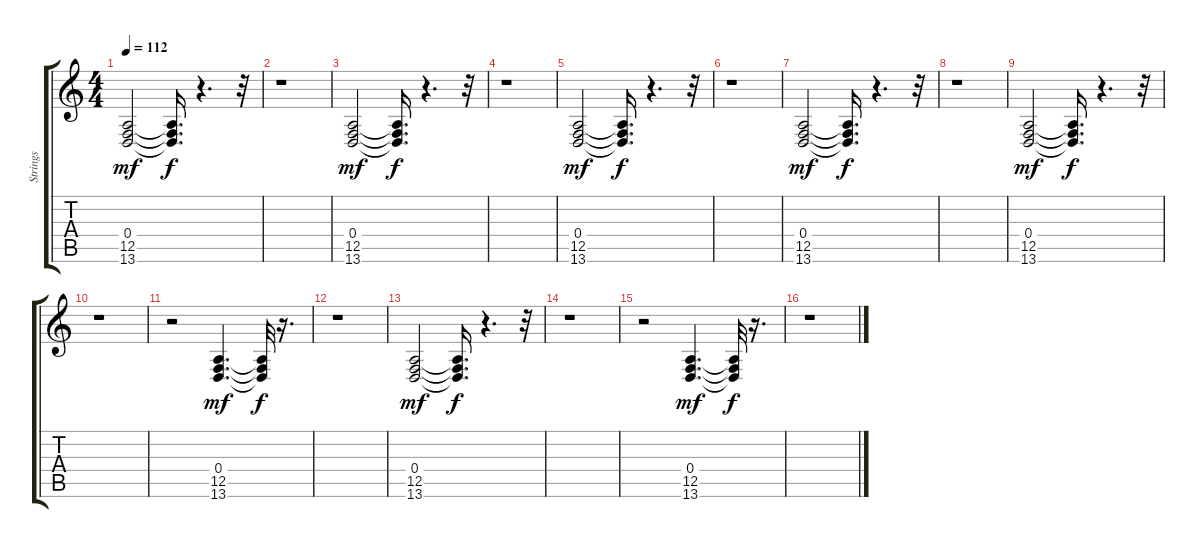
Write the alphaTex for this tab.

\track ("Strings" "Strings") {instrument synthstrings1}
\staff {score tabs}
\tuning (E4 B3 G3 D3 A2 E2) {hide}
\ts (4 4)
\tempo 112
\clef g2
\ks c
(0.4 12.5 13.6).2{dy mf} (0.4{t} 12.5{t} 13.6{t}).16{d dy f} r.4{d} r.32 |
r.1 |
(0.4 12.5 13.6).2{dy mf} (0.4{t} 12.5{t} 13.6{t}).16{d dy f} r.4{d} r.32 |
r.1 |
(0.4 12.5 13.6).2{dy mf} (0.4{t} 12.5{t} 13.6{t}).16{d dy f} r.4{d} r.32 |
r.1 |
(0.4 12.5 13.6).2{dy mf} (0.4{t} 12.5{t} 13.6{t}).16{d dy f} r.4{d} r.32 |
r.1 |
(0.4 12.5 13.6).2{dy mf} (0.4{t} 12.5{t} 13.6{t}).16{d dy f} r.4{d} r.32 |
r.1 |
r.2 (0.4 12.5 13.6).4{d dy mf} (0.4{t} 12.5{t} 13.6{t}).32{dy f} r.16{d} |
r.1 |
(0.4 12.5 13.6).2{dy mf} (0.4{t} 12.5{t} 13.6{t}).16{d dy f} r.4{d} r.32 |
r.1 |
r.2 (0.4 12.5 13.6).4{d dy mf} (0.4{t} 12.5{t} 13.6{t}).32{dy f} r.16{d} |
r.1
